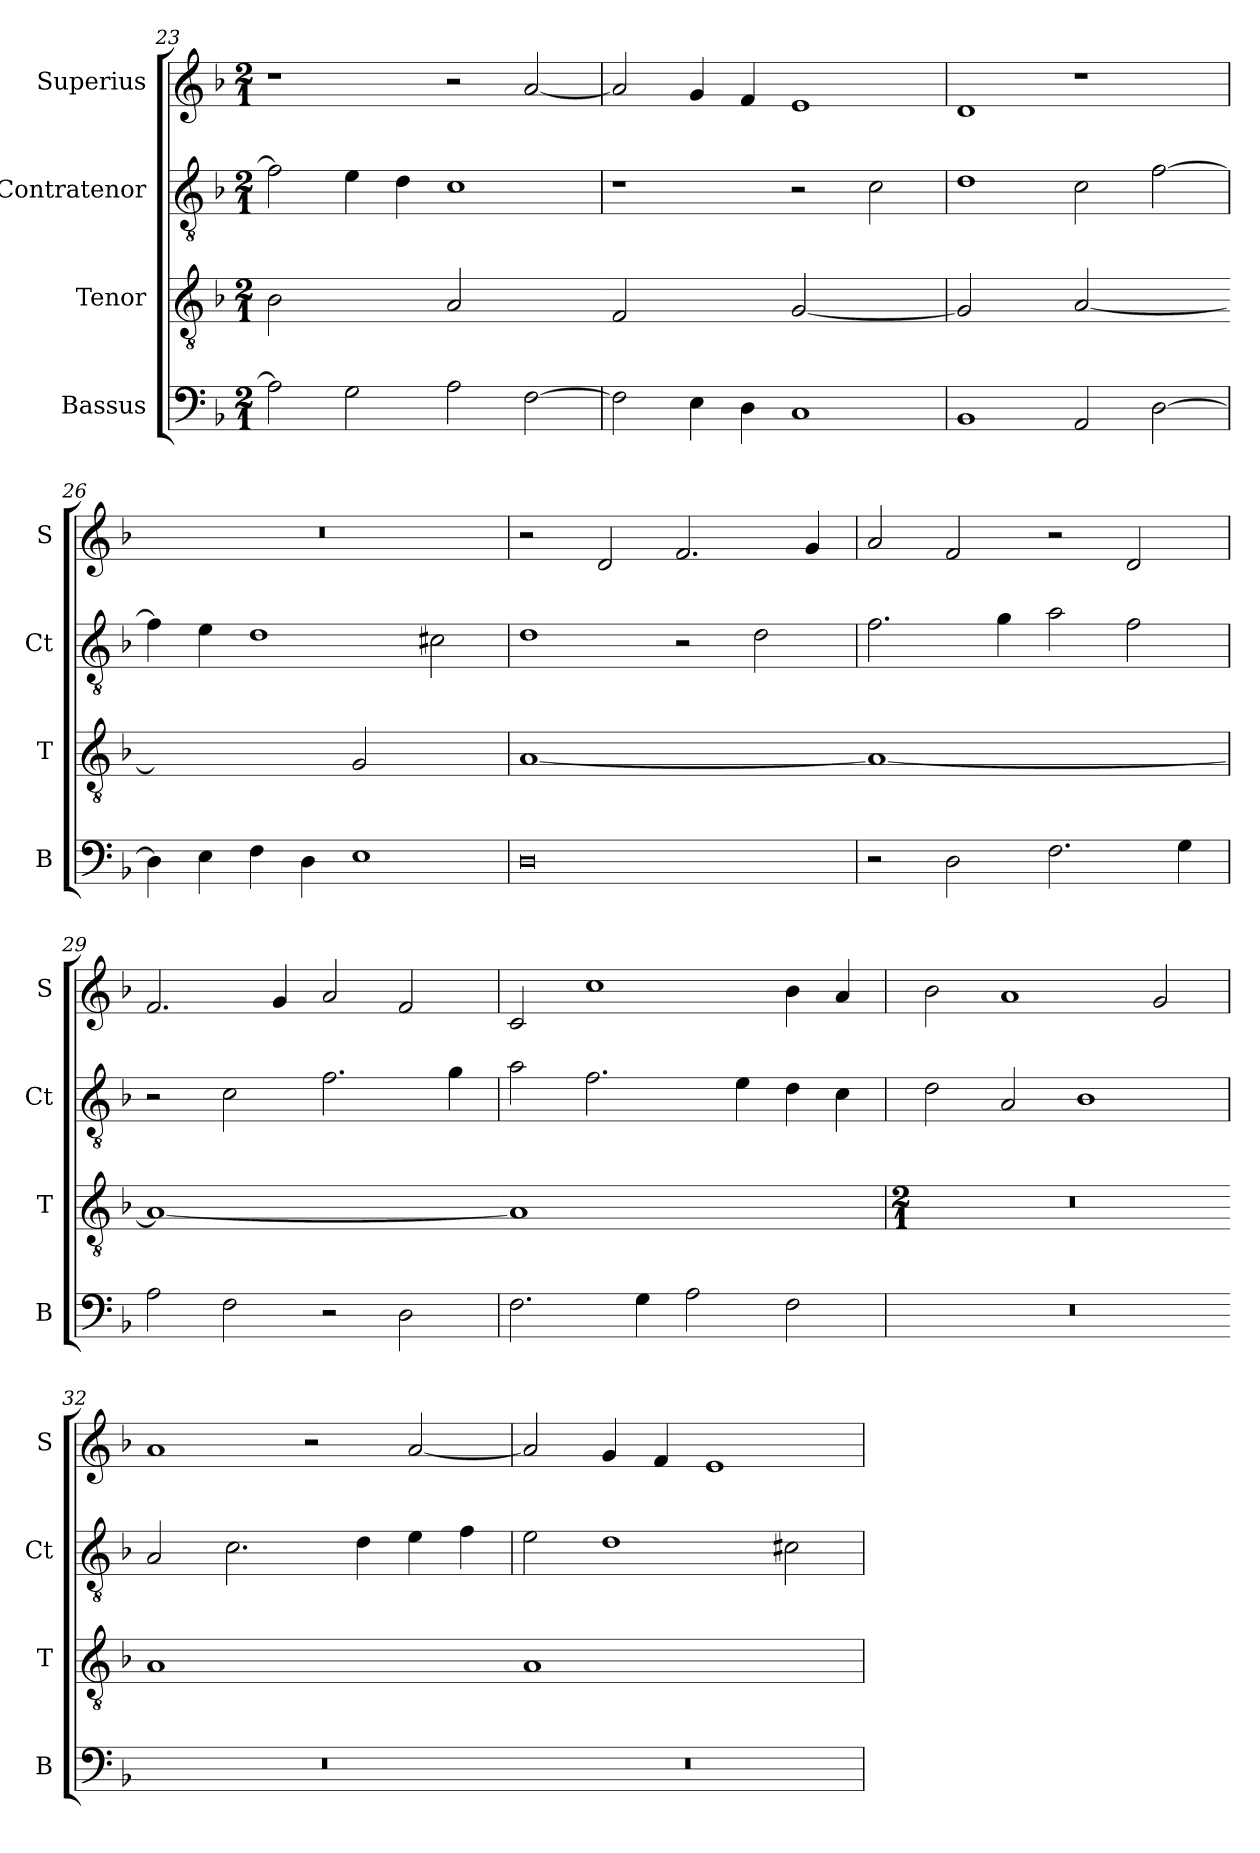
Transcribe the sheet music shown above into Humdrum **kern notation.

**kern	**kern	**kern	**kern
*part4	*part3	*part2	*part1
*staff4	*staff3	*staff2	*staff1
*I"Bassus	*I"Tenor	*I"Contratenor	*I"Superius
*I'B	*I'T	*I'Ct	*I'S
*clefF4	*clefGv2	*clefGv2	*clefG2
*k[b-]	*k[b-]	*k[b-]	*k[b-]
*d:	*d:	*d:	*d:
*M2/1	*M2/1	*M2/1	*M2/1
=23	=23	=23	=23
!	!LO:N:vis=2	!	!
2A]	1B-	2f]	1r
2G	.	4e	.
.	.	4d	.
!	!LO:N:vis=2	!	!
2A	1A	1c	2r
[2F	.	.	[2a
=24	=24-	=24	=24
!	!LO:N:vis=2	!	!
2F]	1F	1r	2a]
4E	.	.	4g
4D	.	.	4f
!	!LO:N:vis=2	!	!
1C	[1G	2r	1e
.	.	2c	.
=25	=25	=25	=25
!	!LO:N:vis=2	!	!
1BB-	1G]	1d	1d
!	!LO:N:vis=2	!	!
2AA	[1A	2c	1r
[2D	.	[2f	.
=26	=26-	=26	=26
!	!LO:N:vis=2	!	!
4D]	1Ayy]	4f]	0r
4E	.	4e	.
4F	.	1d	.
4D	.	.	.
!	!LO:N:vis=2	!	!
1E	1G	.	.
.	.	2c#X	.
=27	=27	=27	=27
!	!LO:N:vis=1	!	!
0D	[0A	1d	2r
.	.	.	2d
.	.	2r	2.f
.	.	2d	.
.	.	.	4g
=28	=28-	=28	=28
!	!LO:N:vis=1	!	!
2r	0A_	2.f	2a
2D	.	.	2f
.	.	4g	.
2.F	.	2a	2r
.	.	2f	2d
4G	.	.	.
=29	=29	=29	=29
!	!LO:N:vis=1	!	!
2A	0A_	2r	2.f
2F	.	2c	.
.	.	.	4g
2r	.	2.f	2a
2D	.	.	2f
.	.	4g	.
=30	=30-	=30	=30
!	!LO:N:vis=1	!	!
2.F	0A]	2a	2c
.	.	2.f	1cc
4G	.	.	.
2A	.	.	.
.	.	4e	.
2F	.	4d	4b-
.	.	4c	4a
=31	=31	=31	=31
*	*M2/1	*	*
!	!LO:N:vis=1	!	!
0r	0r	2d	2b-
.	.	2A	1a
.	.	1B-	.
.	.	.	2g
=32	=32-	=32	=32
!	!LO:N:vis=1	!	!
0r	0A	2A	1a
.	.	2.c	.
.	.	.	2r
.	.	4d	.
.	.	4e	[2a
.	.	4f	.
=33	=33-	=33	=33
!	!LO:N:vis=1	!	!
0r	0A	2e	2a]
.	.	1d	4g
.	.	.	4f
.	.	.	1e
.	.	2c#X	.
=	=	=	=
*-	*-	*-	*-
